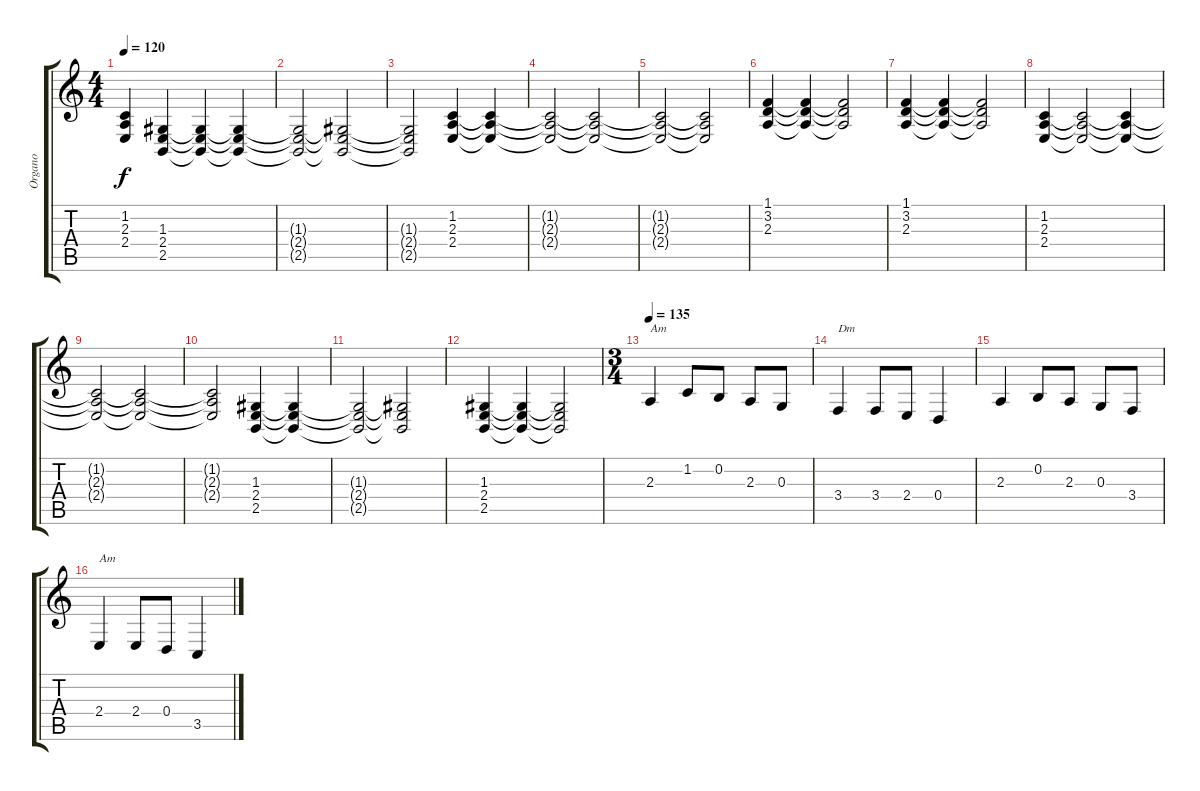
\track ("Organo" "Organo") {instrument drawbarorgan}
\staff {score tabs}
\tuning (E4 B3 G3 D3 A2 E2) {hide}
\ts (4 4)
\tempo 120
\clef g2
\ks c
(1.2{t} 2.3{t} 2.4{t}).4{dy f} (1.3 2.4 2.5).4 (1.3{t} 2.4{t} 2.5{t}).4 (1.3{t} 2.4{t} 2.5{t}).4 |
(1.3{t} 2.4{t} 2.5{t}).2 (1.3{t} 2.4{t} 2.5{t}).2 |
(1.3{t} 2.4{t} 2.5{t}).2 (1.2 2.3 2.4).4 (1.2{t} 2.3{t} 2.4{t}).4 |
(1.2{t} 2.3{t} 2.4{t}).2 (1.2{t} 2.3{t} 2.4{t}).2 |
(1.2{t} 2.3{t} 2.4{t}).2 (1.2{t} 2.3{t} 2.4{t}).2 |
(1.1 3.2 2.3).4 (1.1{t} 3.2{t} 2.3{t}).4 (1.1{t} 3.2{t} 2.3{t}).2 |
(1.1 3.2 2.3).4 (1.1{t} 3.2{t} 2.3{t}).4 (1.1{t} 3.2{t} 2.3{t}).2 |
(1.2 2.3 2.4).4 (1.2{t} 2.3{t} 2.4{t}).2 (1.2{t} 2.3{t} 2.4{t}).4 |
(1.2{t} 2.3{t} 2.4{t}).2 (1.2{t} 2.3{t} 2.4{t}).2 |
(1.2{t} 2.3{t} 2.4{t}).2 (1.3 2.4 2.5).4 (1.3{t} 2.4{t} 2.5{t}).4 |
(1.3{t} 2.4{t} 2.5{t}).2 (1.3{t} 2.4{t} 2.5{t}).2 |
(1.3 2.4 2.5).4 (1.3{t} 2.4{t} 2.5{t}).4 (1.3{t} 2.4{t} 2.5{t}).2 |
\ts (3 4)
\tempo 135
2.3.4{txt "Am" volume 9 instrument churchorgan} 1.2.8 0.2.8 2.3.8 0.3.8 |
3.4.4{txt "Dm"} 3.4.8 2.4.8 0.4.4 |
2.3.4 0.2.8 2.3.8 0.3.8 3.4.8 |
2.4.4{txt "Am"} 2.4.8 0.4.8 3.5.4
